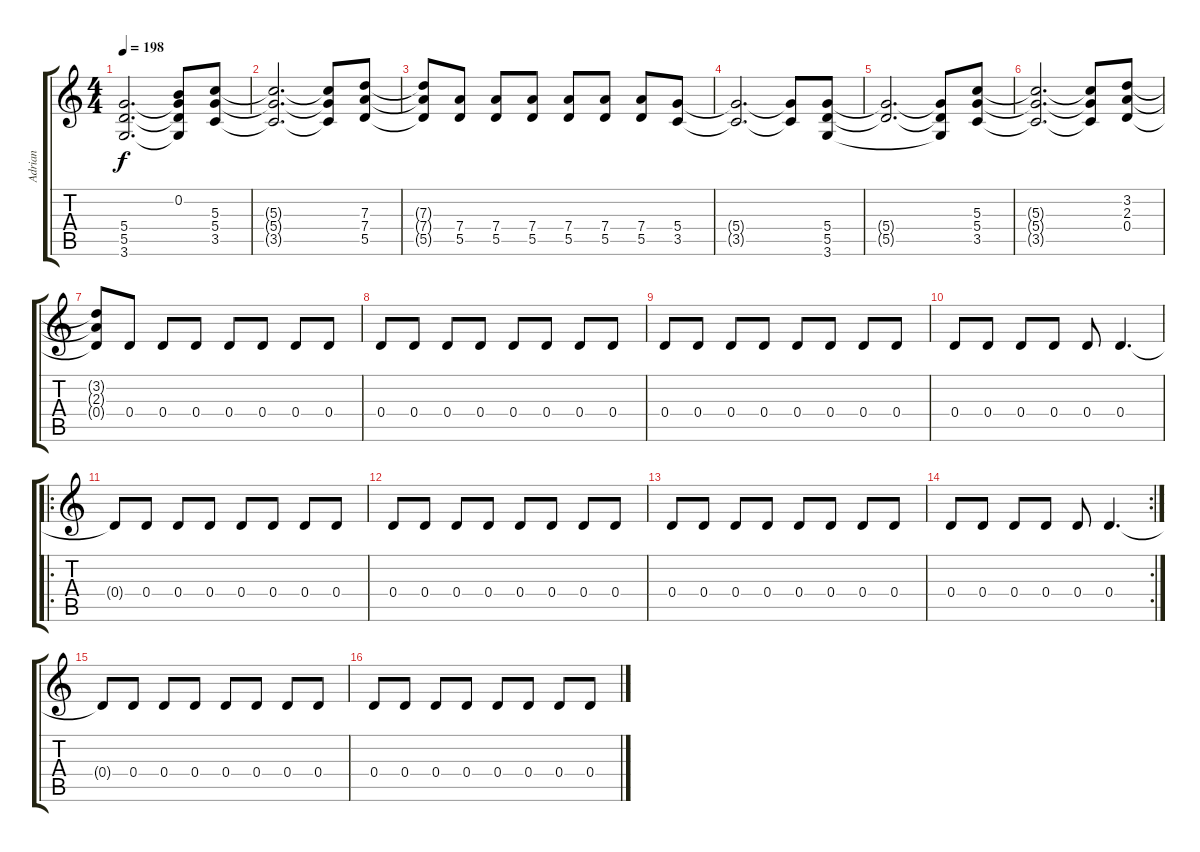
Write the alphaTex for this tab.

\track ("Adrian" "Adrian") {instrument overdrivenguitar}
\staff {score tabs}
\tuning (E4 B3 G3 D3 A2 E2) {hide}
\ts (4 4)
\tempo 198
\clef g2
\ks c
(5.4{t} 5.5{t} 3.6{t}).2{d dy f} (0.2 5.4{t} 5.5{t} 3.6{t}).8 (5.3 5.4 3.5).8 |
(5.3{t} 5.4{t} 3.5{t}).2{d} (5.3{t} 5.4{t} 3.5{t}).8 (7.3 7.4 5.5).8 |
(7.3{t} 7.4{t} 5.5{t}).8 (7.4 5.5).8 (7.4 5.5).8 (7.4 5.5).8 (7.4 5.5).8 (7.4 5.5).8 (7.4 5.5).8 (5.4 3.5).8 |
(5.4{t} 3.5{t}).2{d} (5.4{t} 3.5{t}).8 (5.4 5.5 3.6).8 |
(5.4{t} 5.5{t}).2{d} (5.4{t} 5.5{t} 3.6{t}).8 (5.3 5.4 3.5).8 |
(5.3{t} 5.4{t} 3.5{t}).2{d} (5.3{t} 5.4{t} 3.5{t}).8 (3.2 2.3 0.4).8 |
(3.2{t} 2.3{t} 0.4{t}).8 0.4.8 0.4.8 0.4.8 0.4.8 0.4.8 0.4.8 0.4.8 |
0.4.8 0.4.8 0.4.8 0.4.8 0.4.8 0.4.8 0.4.8 0.4.8 |
0.4.8 0.4.8 0.4.8 0.4.8 0.4.8 0.4.8 0.4.8 0.4.8 |
0.4.8 0.4.8 0.4.8 0.4.8 0.4.8 0.4.4{d} |
\ro
0.4{t}.8 0.4.8 0.4.8 0.4.8 0.4.8 0.4.8 0.4.8 0.4.8 |
0.4.8 0.4.8 0.4.8 0.4.8 0.4.8 0.4.8 0.4.8 0.4.8 |
0.4.8 0.4.8 0.4.8 0.4.8 0.4.8 0.4.8 0.4.8 0.4.8 |
\rc 2
0.4.8 0.4.8 0.4.8 0.4.8 0.4.8 0.4.4{d} |
0.4{t}.8 0.4.8 0.4.8 0.4.8 0.4.8 0.4.8 0.4.8 0.4.8 |
0.4.8 0.4.8 0.4.8 0.4.8 0.4.8 0.4.8 0.4.8 0.4.8
